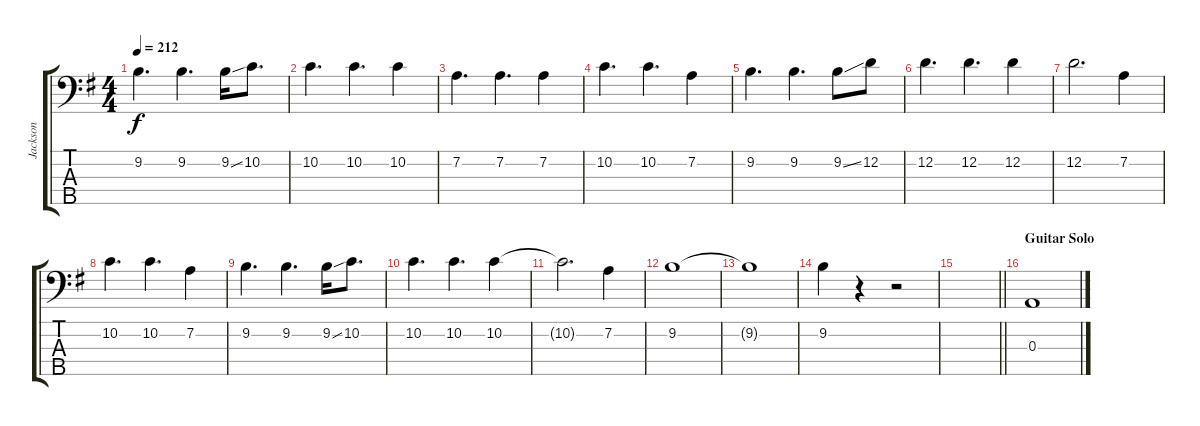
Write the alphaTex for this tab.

\track ("Jackson" "Jackson") {instrument electricbassfinger}
\staff {score tabs}
\tuning (G2 D2 A1 E1 B0) {hide}
\ts (4 4)
\tempo 212
\clef f4
\ks g
9.2.4{d dy f} 9.2.4{d} 9.2{ss}.16 10.2.8{d} |
10.2.4{d} 10.2.4{d} 10.2.4 |
7.2.4{d} 7.2.4{d} 7.2.4 |
10.2.4{d} 10.2.4{d} 7.2.4 |
9.2.4{d} 9.2.4{d} 9.2{ss}.8 12.2.8 |
12.2.4{d} 12.2.4{d} 12.2.4 |
12.2.2{d} 7.2.4 |
10.2.4{d} 10.2.4{d} 7.2.4 |
9.2.4{d} 9.2.4{d} 9.2{ss}.16 10.2.8{d} |
10.2.4{d} 10.2.4{d} 10.2.4 |
10.2{t}.2{d} 7.2.4 |
9.2.1 |
9.2{t}.1 |
9.2.4 r.4 r.2 |
\barLineRight lightlight
|
\section ("" "Guitar Solo")
0.3.1
